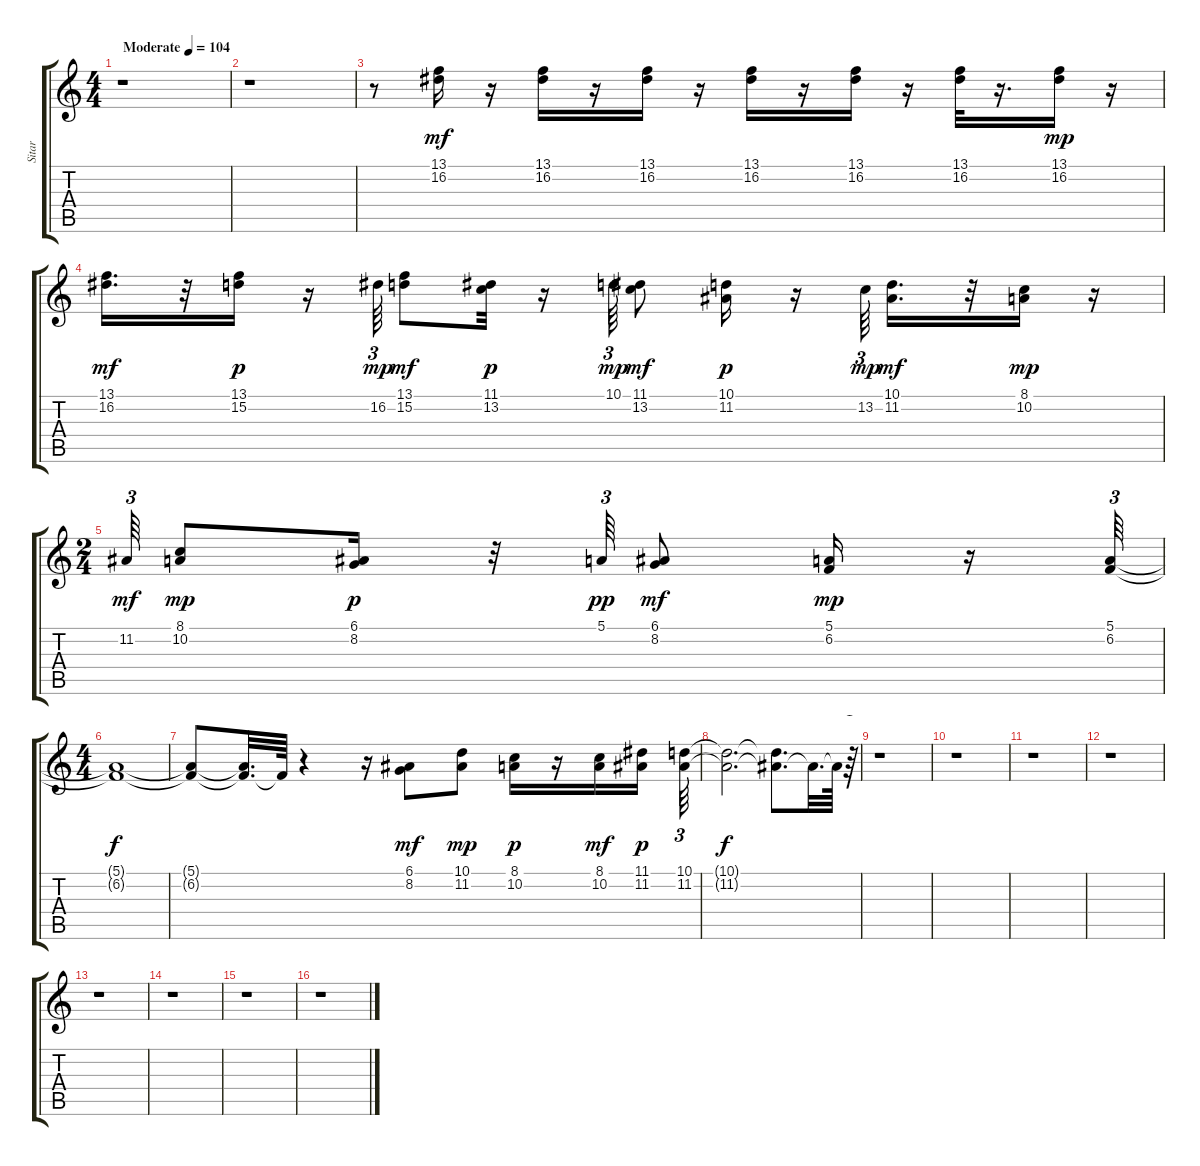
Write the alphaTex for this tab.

\track ("Sitar" "Sitar") {instrument sitar}
\staff {score tabs}
\tuning (E4 B3 G3 D3 A2 E2) {hide}
\ts (4 4)
\tempo (104 "Moderate")
\clef g2
\ks c
r.1{dy mf instrument sitar} |
r.1 |
r.8 (13.1 16.2).16 r.16 (13.1 16.2).16 r.16 (13.1 16.2).16 r.16 (13.1 16.2).16 r.16 (13.1 16.2).16 r.16 (13.1 16.2).32 r.16{d} (13.1 16.2).16{dy mp} r.16 |
(13.1 16.2).16{d dy mf} r.32 (13.1 15.2).16{dy p} r.16 16.2.64{tu (3 2) dy mp} (13.1 15.2).8{dy mf} (11.1 13.2).32{dy p} r.16 10.1.64{tu (3 2) dy mp} (11.1 13.2).8{dy mf} (10.1 11.2).16{dy p} r.16 13.2.64{tu (3 2) dy mp} (10.1 11.2).16{d dy mf} r.32 (8.1 10.2).16{dy mp} r.16 |
\ts (2 4)
11.2.64{tu (3 2) dy mf} (8.1 10.2).8{dy mp} (6.1 8.2).16{dy p} r.32 5.1.64{tu (3 2) dy pp} (6.1 8.2).8{dy mf} (5.1 6.2).16{dy mp} r.16 (5.1 6.2).64{tu (3 2)} |
\ts (4 4)
(5.1{t} 6.2{t}).1{dy f} |
(5.1{t} 6.2{t}).8 (5.1{t} 6.2{t}).32{d} 6.2{t}.64 r.4 r.16 (6.1 8.2).8{dy mf} (10.1 11.2).8{dy mp} (8.1 10.2).16{dy p} r.16 (8.1 10.2).16{dy mf} (11.1 11.2).16{dy p} (10.1 11.2).64{tu (3 2)} |
(10.1{t} 11.2{t}).2{d dy f} (10.1{t} 11.2{t}).8{d} 11.2{t}.32{d} 11.2{t}.64 r.64{tu (3 2)} |
r.1 |
r.1 |
r.1 |
r.1 |
r.1 |
r.1 |
r.1 |
r.1
